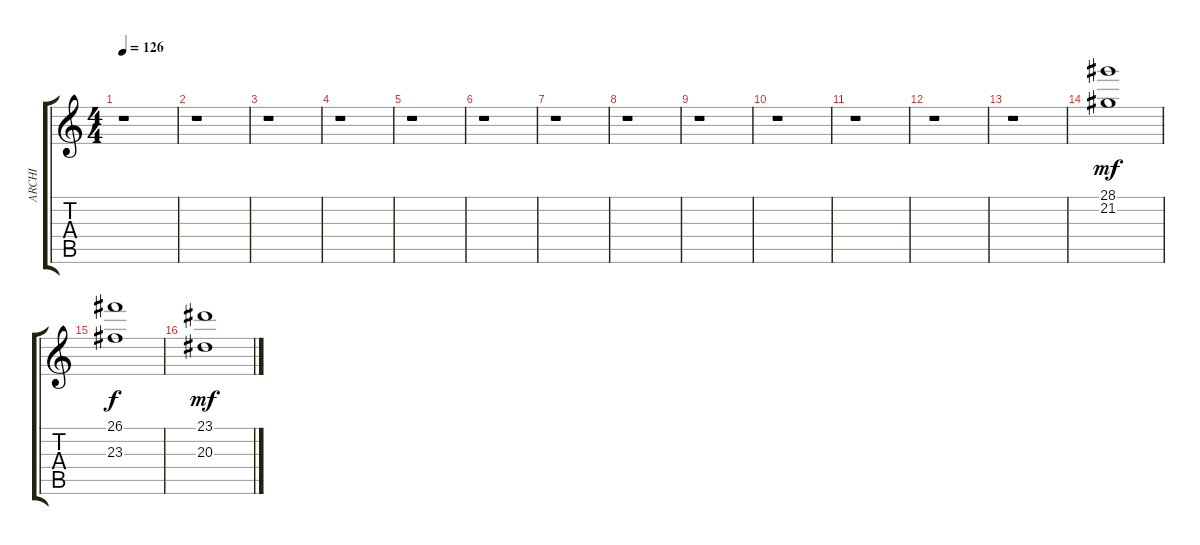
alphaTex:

\track ("ARCHI" "ARCHI") {instrument stringensemble2}
\staff {score tabs}
\tuning (E4 B3 G3 D3 A2 E2) {hide}
\ts (4 4)
\tempo 126
\clef g2
\ks c
r.1{dy f} |
r.1 |
r.1 |
r.1 |
r.1 |
r.1 |
r.1 |
r.1 |
r.1 |
r.1 |
r.1 |
r.1 |
r.1 |
(28.1 21.2).1{dy mf} |
(26.1 23.3).1{dy f} |
(23.1 20.3).1{dy mf}
